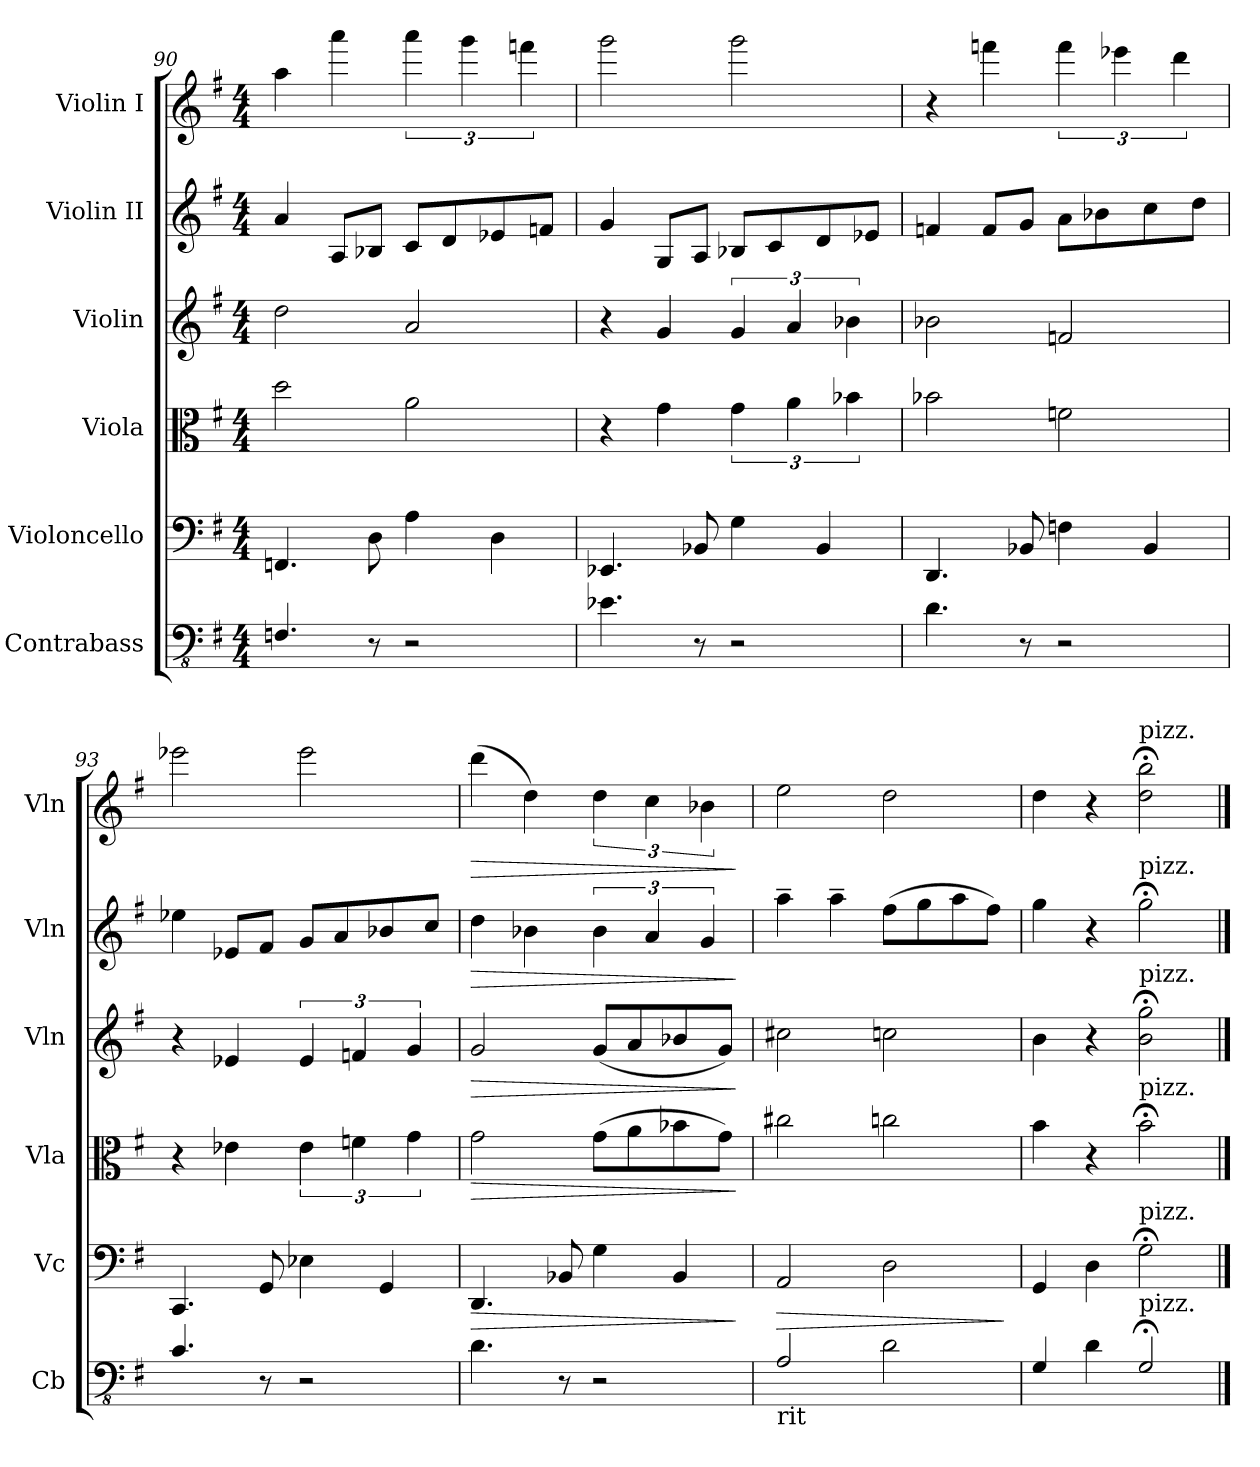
**kern	**kern	**dynam	**kern	**dynam	**kern	**dynam	**kern	**dynam	**kern	**dynam
*part6	*part5	*part5	*part4	*part4	*part3	*part3	*part2	*part2	*part1	*part1
*staff6	*staff5	*staff5	*staff4	*staff4	*staff3	*staff3	*staff2	*staff2	*staff1	*staff1
*I"Contrabass	*I"Violoncello	*	*I"Viola	*	*I"Violin	*	*I"Violin II	*	*I"Violin I	*
*I'Cb	*I'Vc	*	*I'Vla	*	*I'Vln	*	*I'Vln	*	*I'Vln	*
*clefFv4	*clefF4	*	*clefC3	*	*clefG2	*	*clefG2	*	*clefG2	*
*ITrd7c12	*	*	*	*	*	*	*	*	*	*
*k[f#]	*k[f#]	*	*k[f#]	*	*k[f#]	*	*k[f#]	*	*k[f#]	*
*M4/4	*M4/4	*	*M4/4	*	*M4/4	*	*M4/4	*	*M4/4	*
=90	=90	=90	=90	=90	=90	=90	=90	=90	=90	=90
4.FFFn/	4.FFn/	.	2dd\	.	2dd\	.	4a/	.	4aa\	.
.	.	.	.	.	.	.	8A/L	.	4aaa\	.
8r	8D\	.	.	.	.	.	8B-X/J	.	.	.
2r	4A\	.	2a\	.	2a/	.	8c/L	.	6aaa\	.
.	.	.	.	.	.	.	8d/	.	.	.
.	.	.	.	.	.	.	.	.	6ggg\	.
.	4D\	.	.	.	.	.	8e-X/	.	.	.
.	.	.	.	.	.	.	.	.	6fffn\	.
.	.	.	.	.	.	.	8fn/J	.	.	.
!!LO:PB:g=z
=91	=91	=91	=91	=91	=91	=91	=91	=91	=91	=91
4.EE-X\	4.EE-X/	.	4r	.	4r	.	4g/	.	2ggg\	.
.	.	.	4g\	.	4g/	.	8G/L	.	.	.
8r	8BB-X/	.	.	.	.	.	8A/J	.	.	.
2r	4G\	.	6g\	.	6g/	.	8B-X/L	.	2ggg\	.
.	.	.	.	.	.	.	8c/	.	.	.
.	.	.	6a\	.	6a/	.	.	.	.	.
.	4BB-/	.	.	.	.	.	8d/	.	.	.
.	.	.	6b-X\	.	6b-X\	.	.	.	.	.
.	.	.	.	.	.	.	8e-X/J	.	.	.
=92	=92	=92	=92	=92	=92	=92	=92	=92	=92	=92
4.DD\	4.DD/	.	2b-X\	.	2b-X\	.	4fn/	.	4r	.
.	.	.	.	.	.	.	8f/L	.	4fffn\	.
8r	8BB-X/	.	.	.	.	.	8g/J	.	.	.
2r	4Fn\	.	2fn\	.	2fn/	.	8a\L	.	6fff\	.
.	.	.	.	.	.	.	8b-X\	.	.	.
.	.	.	.	.	.	.	.	.	6eee-X\	.
.	4BB-/	.	.	.	.	.	8cc\	.	.	.
.	.	.	.	.	.	.	.	.	6ddd\	.
.	.	.	.	.	.	.	8dd\J	.	.	.
=93	=93	=93	=93	=93	=93	=93	=93	=93	=93	=93
4.CC/	4.CC/	.	4r	.	4r	.	4ee-X\	.	2eee-X\	.
.	.	.	4e-X\	.	4e-X/	.	8e-X/L	.	.	.
8r	8GG/	.	.	.	.	.	8f#/J	.	.	.
2r	4E-X\	.	6e-\	.	6e-/	.	8g/L	.	2eee-\	.
.	.	.	.	.	.	.	8a/	.	.	.
.	.	.	6fn\	.	6fn/	.	.	.	.	.
.	4GG/	.	.	.	.	.	8b-X/	.	.	.
.	.	.	6g\	.	6g/	.	.	.	.	.
.	.	.	.	.	.	.	8cc/J	.	.	.
=94	=94	=94	=94	=94	=94	=94	=94	=94	=94	=94
!	!	!LO:HP:b	!	!LO:HP:b	!	!LO:HP:b	!	!LO:HP:b	!	!LO:HP:b
4.DD\	4.DD/	>	2g\	>	2g/	>	4dd\	>	(>4ddd\	>
.	.	.	.	.	.	.	4b-X\	.	4dd\)	.
8r	8BB-X/	.	.	.	.	.	.	.	.	.
2r	4G\	.	(>8g\L	.	(<8g/L	.	6b-\	.	6dd\	.
.	.	.	8a\	.	8a/	.	.	.	.	.
.	.	.	.	.	.	.	6a/	.	6cc\	.
.	4BB-/	.	8b-X\	.	8b-X/	.	.	.	.	.
.	.	.	.	.	.	.	6g/	.	6b-X\	.
.	.	.	8g\J)	.	8g/J)	.	.	.	.	.
.	.	]	.	]	.	]	.	]	.	]
!!LO:LB:g=z
=95	=95	=95	=95	=95	=95	=95	=95	=95	=95	=95
!LO:TX:b:t=rit	!	!	!	!	!	!	!	!	!	!
!	!	!LO:HP:b	!	!	!	!	!	!	!	!
2AAA/	2AA/	>	2cc#X\	.	2cc#X\	.	4aa~\	.	2ee\	.
.	.	.	.	.	.	.	4aa~\	.	.	.
2DD\	2D\	.	2ccn\	.	2ccn\	.	(>8ff#\L	.	2dd\	.
.	.	.	.	.	.	.	8gg\	.	.	.
.	.	.	.	.	.	.	8aa\	.	.	.
.	.	.	.	.	.	.	8ff#\J)	.	.	.
.	.	]	.	.	.	.	.	.	.	.
=96	=96	=96	=96	=96	=96	=96	=96	=96	=96	=96
4GGG/	4GG/	.	4b\	.	4b\	.	4gg\	.	4dd\	.
4DD\	4D\	.	4r	.	4r	.	4r	.	4r	.
!	!	!	!	!	!	!	!	!	!LO:TX:a:t=pizz.	!
!	!	!	!	!	!	!	!LO:TX:a:t=pizz.	!	!	!
!	!	!	!	!	!LO:TX:a:t=pizz.	!	!	!	!	!
!	!	!	!LO:TX:a:t=pizz.	!	!	!	!	!	!	!
!	!LO:TX:a:t=pizz.	!	!	!	!	!	!	!	!	!
!LO:TX:a:t=pizz.	!	!	!	!	!	!	!	!	!	!
2GGG;</	2G;<\	.	2b;<\	.	2b\;< 2gg\;<	.	2gg;<\	.	2dd\;< 2bb\;<	.
==	==	==	==	==	==	==	==	==	==	==
*-	*-	*-	*-	*-	*-	*-	*-	*-	*-	*-
